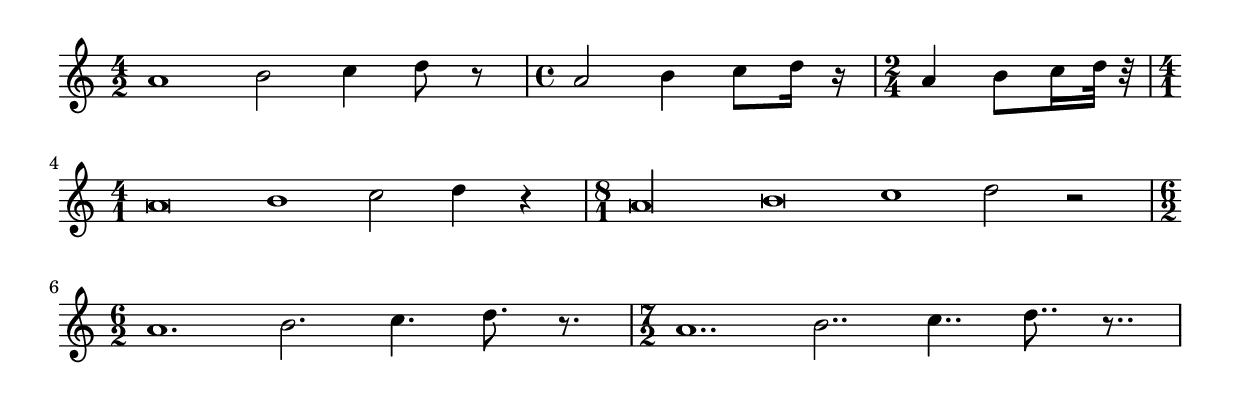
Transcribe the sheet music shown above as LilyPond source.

%% DO NOT EDIT this file manually; it is automatically
%% generated from LSR http://lsr.dsi.unimi.it
%% Make any changes in LSR itself, or in Documentation/snippets/new/ ,
%% and then run scripts/auxiliar/makelsr.py
%%
%% This file is in the public domain.
\version "2.14.2"

\header {
  lsrtags = "rhythms"

  texidoc = "
@code{shiftDurations} can be used to change the note lengths of a
piece of music.  It takes two arguments - the scaling factor as a power
of two, and the number of dots to be added as a positive integer.

"
  doctitle = "Automatically change durations"
} % begin verbatim


\paper { indent = 0 }

music = \relative c'' { a1 b2 c4 d8 r }

\score {
  \new Voice {
    \time 4/2
    \music
    \time 4/4
    \shiftDurations #1 #0 { \music }
    \time 2/4
    \shiftDurations #2 #0 { \music }
    \time 4/1
    \shiftDurations #-1 #0 { \music }
    \time 8/1
    \shiftDurations #-2 #0 { \music }
    \time 6/2
    \shiftDurations #0 #1 { \music }
    \time 7/2
    \shiftDurations #0 #2 { \music }
  }
}
